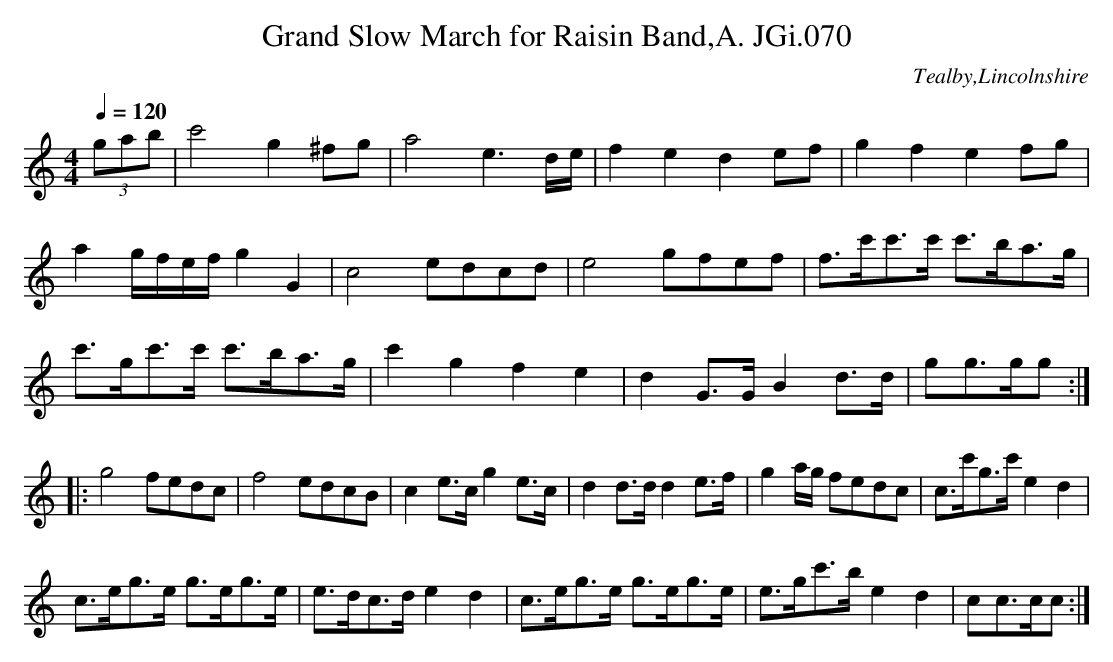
X:1
T:Grand Slow March for Raisin Band,A. JGi.070
L:1/8
M:4/4
O:Tealby,Lincolnshire
Q:1/4=120
K:C
(3gab|c'4g2^fg|a4e3d/e/|f2e2d2 ef|g2f2e2 fg|
a2 g/f/e/f/ g2G2|c4 edcd|e4 gfef|f>c'c'>c' c'>ba>g|
c'>gc'>c' c'>ba>g|c'2g2f2e2|d2G>GB2d>d|gg>gg:|
|:g4fedc|f4edcB|c2e>cg2e>c|d2d>dd2e>f|g2a/g/ fedc|c>c'g>c' e2d2|
c>eg>e g>eg>e|e>dc>d e2d2|c>eg>e g>eg>e|e>gc'>be2d2|cc>cc:|
